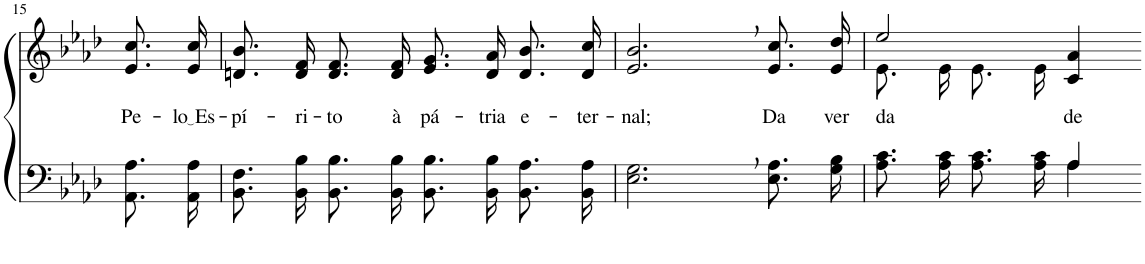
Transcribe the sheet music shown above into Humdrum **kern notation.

**kern	**kern	**text
*part2	*part1	*part1
*staff2	*staff1	*staff1
*I"Parte III e IV	*I"Parte I e II	*
!!LO:PB:g=z
*clefF4	*clefG2	*
*k[b-e-a-d-]	*k[b-e-a-d-]	*
*M4/4	*M4/4	*
=15	=15	=15
!	!	!LO:LY:b
8.AA-\ 8.A-\L	8.e-/ 8.cc/L	Pe-
!	!	!LO:LY:b
16AA-\ 16A-\Jk	16e-/ 16cc/Jk	lo Es
=16	=16	=16
!	!	!LO:LY:b
8.BB-\ 8.F\L	8.dn/ 8.b-/L	-pí-
!	!	!LO:LY:b
16BB-\ 16B-\Jk	16d/ 16f/Jk	-ri-
!	!	!LO:LY:b
8.BB-\ 8.B-\L	8.d/ 8.f/L	-to
!	!	!LO:LY:b
16BB-\ 16B-\Jk	16d/ 16f/Jk	à
!	!	!LO:LY:b
8.BB-\ 8.B-\L	8.e-/ 8.g/L	pá-
!	!	!LO:LY:b
16BB-\ 16B-\Jk	16d/ 16a-/Jk	-tria
!	!	!LO:LY:b
8.BB-\ 8.A-\L	8.d/ 8.b-/L	e-
!	!	!LO:LY:b
16BB-\ 16A-\Jk	16d/ 16cc/Jk	-ter-
=17	=17	=17
!	!	!LO:LY:b
2.E-\, 2.G\,	2.e-/, 2.b-/,	-nal;
!	!	!LO:LY:b
8.E-\ 8.A-\L	8.e-/ 8.cc/L	Da
!	!	!LO:LY:b
16G\ 16B-\Jk	16e-/ 16dd-/Jk	ver-
=18	=18	=18
*^	*^	*
!	!	!	!	!LO:LY:b
8.A-\ 8.c\L	2ryy	2ee-/	8.e-\L	-da-
16A-\ 16c\Jk	.	.	16e-\Jk	.
8.A-\ 8.c\L	.	.	8.e-\L	.
16A-\ 16c\Jk	.	.	16e-\Jk	.
!	!	!	!	!LO:LY:b
4A-\	4A-/	4c/ 4a-/	4ryy	-de
*v	*v	*	*	*
*	*v	*v	*
=-	=-	=-
*-	*-	*-
